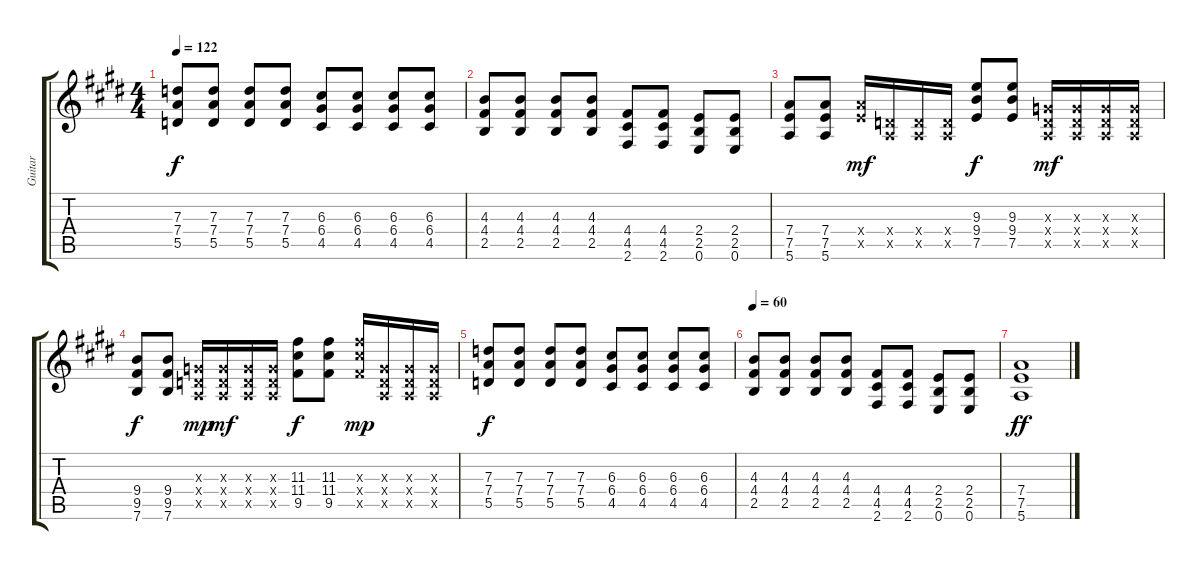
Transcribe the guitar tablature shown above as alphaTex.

\track ("Guitar" "Guitar") {instrument electricguitarclean}
\staff {score tabs}
\tuning (E4 B3 G3 D3 A2 E2) {hide}
\ts (4 4)
\tempo 122
\clef g2
\ks e
(7.3 7.4 5.5).8{dy f} (7.3 7.4 5.5).8 (7.3 7.4 5.5).8 (7.3 7.4 5.5).8 (6.3 6.4 4.5).8 (6.3 6.4 4.5).8 (6.3 6.4 4.5).8 (6.3 6.4 4.5).8 |
(4.3 4.4 2.5).8 (4.3 4.4 2.5).8 (4.3 4.4 2.5).8 (4.3 4.4 2.5).8 (4.4 4.5 2.6).8 (4.4 4.5 2.6).8 (2.4 2.5 0.6).8 (2.4 2.5 0.6).8 |
(7.4 7.5 5.6).8 (7.4 7.5 5.6).8 (7.4{x} 7.5{x}).16{dy mf} (0.4{x} 0.5{x}).16 (0.4{x} 0.5{x}).16 (0.4{x} 0.5{x}).16 (9.3 9.4 7.5).8{dy f} (9.3 9.4 7.5).8 (0.3{x} 0.4{x} 0.5{x}).16{dy mf} (0.3{x} 0.4{x} 0.5{x}).16 (0.3{x} 0.4{x} 0.5{x}).16 (0.3{x} 0.4{x} 0.5{x}).16 |
(9.4 9.5 7.6).8{dy f} (9.4 9.5 7.6).8 (0.3{x} 0.4{x} 0.5{x}).16{dy mp} (0.3{x} 0.4{x} 0.5{x}).16{dy mf} (0.3{x} 0.4{x} 0.5{x}).16 (0.3{x} 0.4{x} 0.5{x}).16 (11.3 11.4 9.5).8{dy f} (11.3 11.4 9.5).8 (11.3{x} 11.4{x} 9.5{x}).16{dy mp} (0.3{x} 0.4{x} 0.5{x}).16 (0.3{x} 0.4{x} 0.5{x}).16 (0.3{x} 0.4{x} 0.5{x}).16 |
(7.3 7.4 5.5).8{dy f} (7.3 7.4 5.5).8 (7.3 7.4 5.5).8 (7.3 7.4 5.5).8 (6.3 6.4 4.5).8 (6.3 6.4 4.5).8 (6.3 6.4 4.5).8 (6.3 6.4 4.5).8 |
\tempo 60
(4.3 4.4 2.5).8 (4.3 4.4 2.5).8 (4.3 4.4 2.5).8 (4.3 4.4 2.5).8 (4.4 4.5 2.6).8 (4.4 4.5 2.6).8 (2.4 2.5 0.6).8 (2.4 2.5 0.6).8 |
(7.4 7.5 5.6).1{dy ff}
